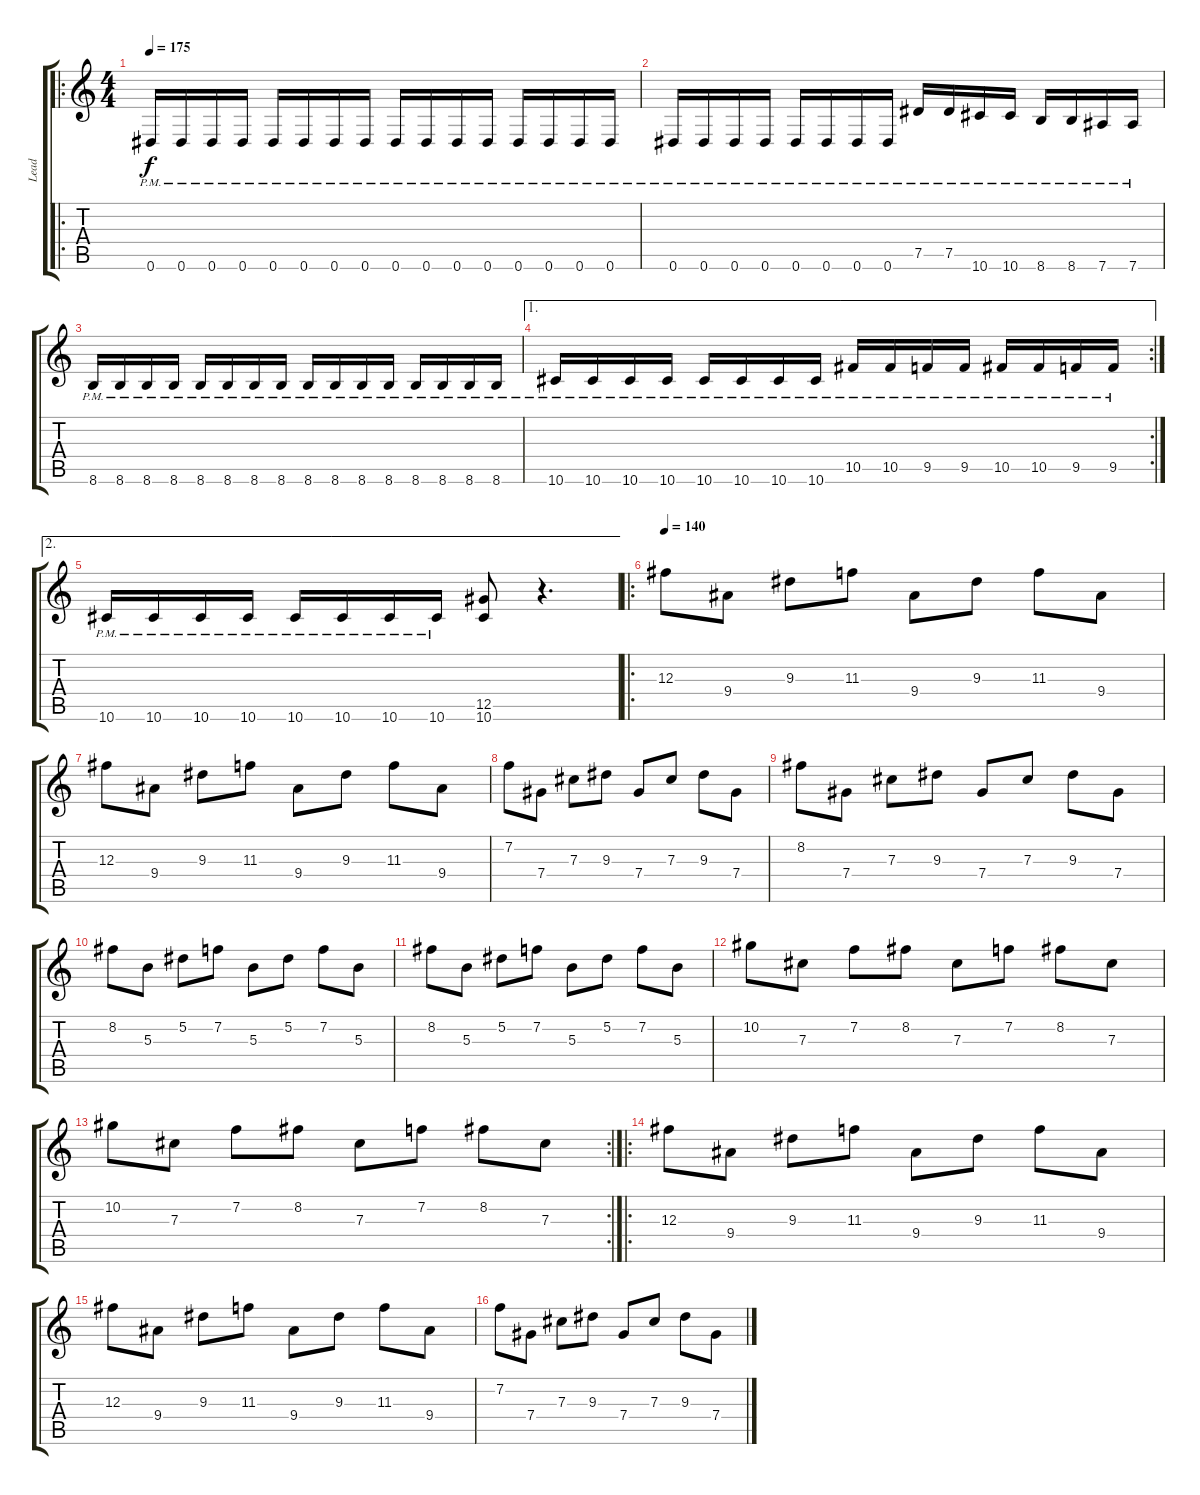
\track ("Lead" "Lead") {instrument distortionguitar}
\staff {score tabs}
\tuning (Eb4 Bb3 Gb3 Db3 Ab2 Eb2) {hide}
\ro
\ts (4 4)
\tempo 175
\clef g2
\ks c
0.6{pm}.16{dy f} 0.6{pm}.16 0.6{pm}.16 0.6{pm}.16 0.6{pm}.16 0.6{pm}.16 0.6{pm}.16 0.6{pm}.16 0.6{pm}.16 0.6{pm}.16 0.6{pm}.16 0.6{pm}.16 0.6{pm}.16 0.6{pm}.16 0.6{pm}.16 0.6{pm}.16 |
0.6{pm}.16 0.6{pm}.16 0.6{pm}.16 0.6{pm}.16 0.6{pm}.16 0.6{pm}.16 0.6{pm}.16 0.6{pm}.16 7.5{pm}.16 7.5{pm}.16 10.6{pm}.16 10.6{pm}.16 8.6{pm}.16 8.6{pm}.16 7.6{pm}.16 7.6{pm}.16 |
8.6{pm}.16 8.6{pm}.16 8.6{pm}.16 8.6{pm}.16 8.6{pm}.16 8.6{pm}.16 8.6{pm}.16 8.6{pm}.16 8.6{pm}.16 8.6{pm}.16 8.6{pm}.16 8.6{pm}.16 8.6{pm}.16 8.6{pm}.16 8.6{pm}.16 8.6{pm}.16 |
\ae 1
\rc 2
10.6{pm}.16 10.6{pm}.16 10.6{pm}.16 10.6{pm}.16 10.6{pm}.16 10.6{pm}.16 10.6{pm}.16 10.6{pm}.16 10.5{pm}.16 10.5{pm}.16 9.5{pm}.16 9.5{pm}.16 10.5{pm}.16 10.5{pm}.16 9.5{pm}.16 9.5{pm}.16 |
\ae 2
10.6{pm}.16 10.6{pm}.16 10.6{pm}.16 10.6{pm}.16 10.6{pm}.16 10.6{pm}.16 10.6{pm}.16 10.6{pm}.16 (12.5 10.6).8 r.4{d} |
\ro
\tempo 140
12.3.8 9.4.8 9.3.8 11.3.8 9.4.8 9.3.8 11.3.8 9.4.8 |
12.3.8 9.4.8 9.3.8 11.3.8 9.4.8 9.3.8 11.3.8 9.4.8 |
7.2.8 7.4.8 7.3.8 9.3.8 7.4.8 7.3.8 9.3.8 7.4.8 |
8.2.8 7.4.8 7.3.8 9.3.8 7.4.8 7.3.8 9.3.8 7.4.8 |
8.2.8 5.3.8 5.2.8 7.2.8 5.3.8 5.2.8 7.2.8 5.3.8 |
8.2.8 5.3.8 5.2.8 7.2.8 5.3.8 5.2.8 7.2.8 5.3.8 |
10.2.8 7.3.8 7.2.8 8.2.8 7.3.8 7.2.8 8.2.8 7.3.8 |
\rc 2
10.2.8 7.3.8 7.2.8 8.2.8 7.3.8 7.2.8 8.2.8 7.3.8 |
\ro
12.3.8 9.4.8 9.3.8 11.3.8 9.4.8 9.3.8 11.3.8 9.4.8 |
12.3.8 9.4.8 9.3.8 11.3.8 9.4.8 9.3.8 11.3.8 9.4.8 |
7.2.8 7.4.8 7.3.8 9.3.8 7.4.8 7.3.8 9.3.8 7.4.8
